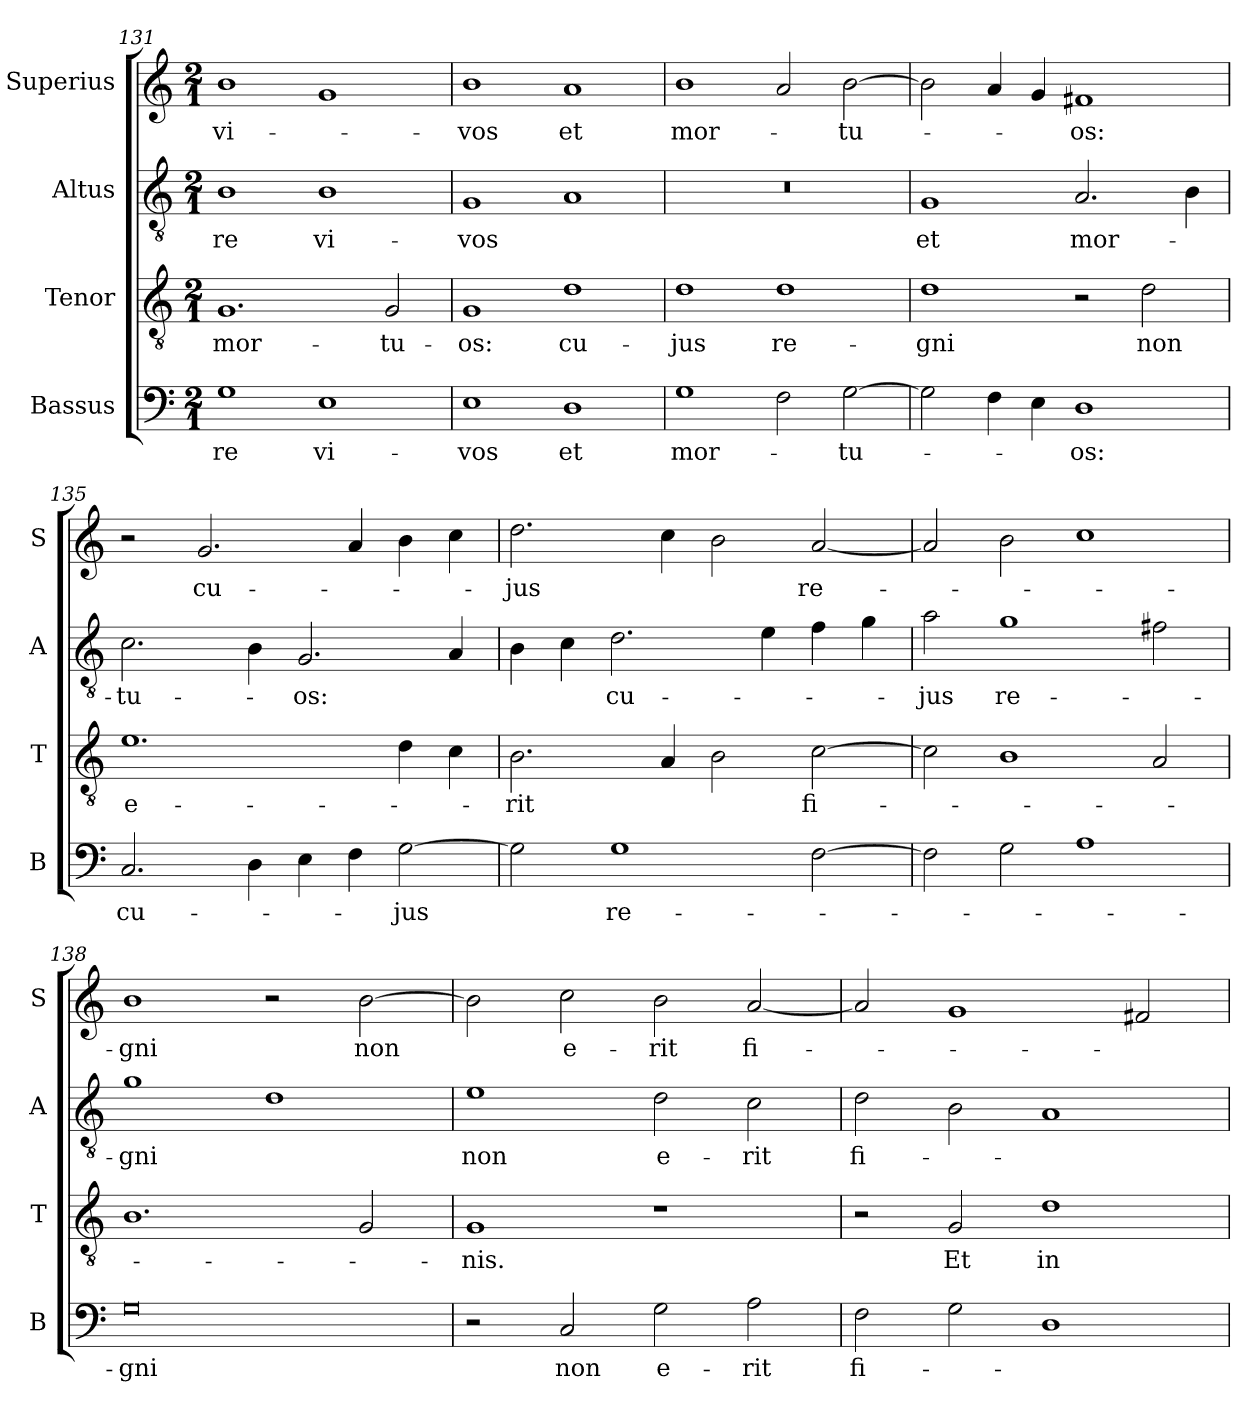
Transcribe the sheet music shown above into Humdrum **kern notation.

**kern	**text	**kern	**text	**kern	**text	**kern	**text
*part4	*part4	*part3	*part3	*part2	*part2	*part1	*part1
*staff4	*staff4	*staff3	*staff3	*staff2	*staff2	*staff1	*staff1
*I"Bassus	*	*I"Tenor	*	*I"Altus	*	*I"Superius	*
*I'B	*	*I'T	*	*I'A	*	*I'S	*
*clefF4	*	*clefGv2	*	*clefGv2	*	*clefG2	*
*k[]	*	*k[]	*	*k[]	*	*k[]	*
*M2/1	*	*M2/1	*	*M2/1	*	*M2/1	*
=131	=131	=131	=131	=131	=131	=131	=131
1G	-re	1.G	mor-	1B	-re	1b	vi-
1E	vi-	.	.	1B	vi-	1g	.
.	.	2G	-tu-	.	.	.	.
=132	=132	=132	=132	=132	=132	=132	=132
1E	-vos	1G	-os:	1G	-vos	1b	-vos
1D	et	1d	cu-	1A	.	1a	et
=133	=133	=133	=133	=133	=133	=133	=133
1G	mor-	1d	-jus	0r	.	1b	mor-
2F	.	1d	re-	.	.	2a	.
[2G	-tu-	.	.	.	.	[2b	-tu-
=134	=134	=134	=134	=134	=134	=134	=134
2G]	.	1d	-gni	1G	et	2b]	.
4F	.	.	.	.	.	4a	.
4E	.	.	.	.	.	4g	.
1D	-os:	2r	.	2.A	mor-	1f#X	-os:
.	.	2d	non	.	.	.	.
.	.	.	.	4B	.	.	.
=135	=135	=135	=135	=135	=135	=135	=135
2.C	cu-	1.e	e-	2.c	-tu-	2r	.
.	.	.	.	.	.	2.g	cu-
4D	.	.	.	4B	.	.	.
4E	.	.	.	2.G	-os:	.	.
4F	.	.	.	.	.	4a	.
[2G	-jus	4d	.	.	.	4b	.
.	.	4c	.	4A	.	4cc	.
=136	=136	=136	=136	=136	=136	=136	=136
2G]	.	2.B	-rit	4B	.	2.dd	-jus
.	.	.	.	4c	.	.	.
1G	re-	.	.	2.d	cu-	.	.
.	.	4A	.	.	.	4cc	.
.	.	2B	.	.	.	2b	.
.	.	.	.	4e	.	.	.
[2F	.	[2c	fi-	4f	.	[2a	re-
.	.	.	.	4g	.	.	.
=137	=137	=137	=137	=137	=137	=137	=137
2F]	.	2c]	.	2a	-jus	2a]	.
2G	.	1B	.	1g	re-	2b	.
1A	.	.	.	.	.	1cc	.
.	.	2A	.	2f#X	.	.	.
=138	=138	=138	=138	=138	=138	=138	=138
0G	-gni	1.B	.	1g	-gni	1b	-gni
.	.	.	.	1d	.	2r	.
.	.	2G	.	.	.	[2b	non
=139	=139	=139	=139	=139	=139	=139	=139
2r	.	1G	-nis.	1e	non	2b]	.
2C	non	.	.	.	.	2cc	e-
2G	e-	1r	.	2d	e-	2b	-rit
2A	-rit	.	.	2c	-rit	[2a	fi-
=140	=140	=140	=140	=140	=140	=140	=140
2F	fi-	2r	.	2d	fi-	2a]	.
2G	.	2G	Et	2B	.	1g	.
1D	.	1d	in	1A	.	.	.
.	.	.	.	.	.	2f#X	.
=	=	=	=	=	=	=	=
*-	*-	*-	*-	*-	*-	*-	*-
